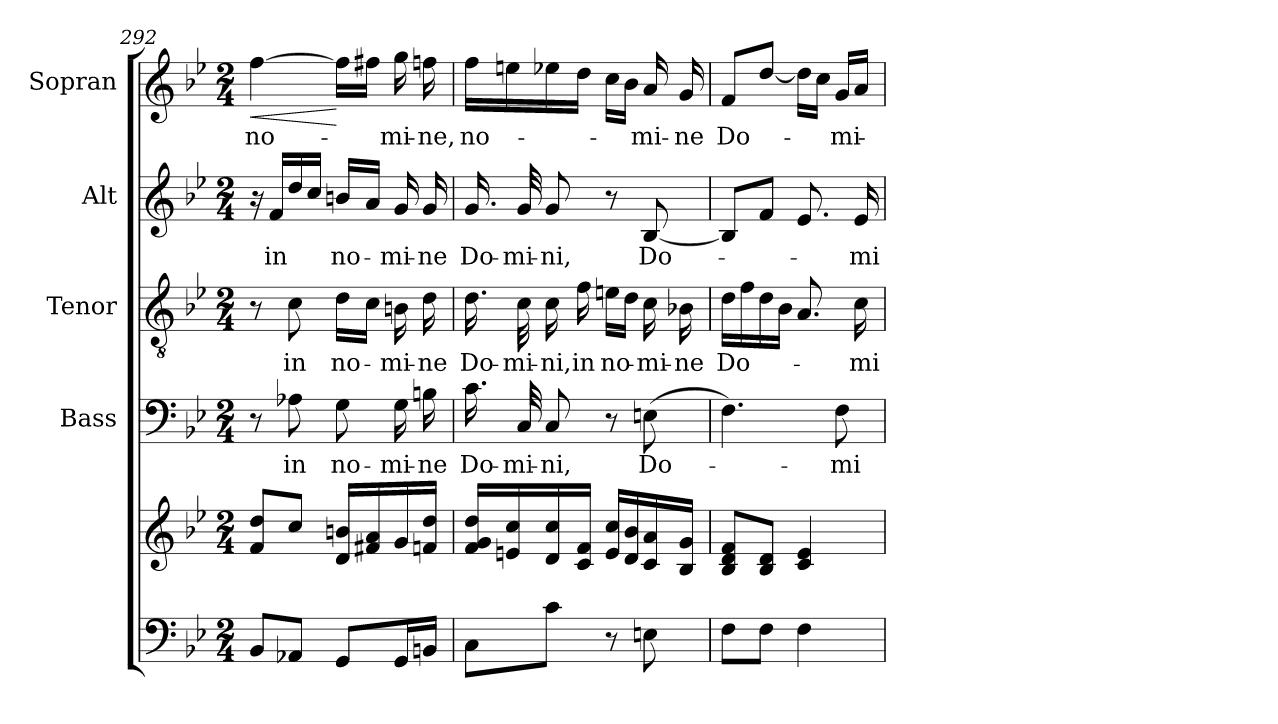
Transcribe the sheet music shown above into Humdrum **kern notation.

**kern	**kern	**kern	**text	**kern	**text	**kern	**text	**kern	**text	**dynam
*part5	*part5	*part4	*part4	*part3	*part3	*part2	*part2	*part1	*part1	*part1
*staff6	*staff5	*staff4	*staff4	*staff3	*staff3	*staff2	*staff2	*staff1	*staff1	*staff1
*	*	*I"Bass	*	*I"Tenor	*	*I"Alt	*	*I"Sopran	*	*
*	*	*I'B.	*	*I'T.	*	*I'A.	*	*I'S.	*	*
*clefF4	*clefG2	*clefF4	*	*clefGv2	*	*clefG2	*	*clefG2	*	*
*k[b-e-]	*k[b-e-]	*k[b-e-]	*	*k[b-e-]	*	*k[b-e-]	*	*k[b-e-]	*	*
*B-:	*B-:	*B-:	*	*B-:	*	*B-:	*	*B-:	*	*
*M2/4	*M2/4	*M2/4	*	*M2/4	*	*M2/4	*	*M2/4	*	*
=292	=292	=292	=292	=292	=292	=292	=292	=292	=292	=292
!	!	!	!	!	!	!	!	!	!LO:LY:b	!LO:HP:b
8BB-/L	8f/ 8dd/L	8r	.	8r	.	16r	.	[4ff\	no-	<
!	!	!	!	!	!	!	!LO:LY:b	!	!	!
.	.	.	.	.	.	16f/LL	in	.	.	.
!	!	!	!LO:LY:b	!	!LO:LY:b	!	!	!	!	!
8AA-X/J	8cc/J	8A-X\	in	8c\	in	16dd/	.	.	.	.
.	.	.	.	.	.	16cc/JJ	.	.	.	.
!	!	!	!LO:LY:b	!	!LO:LY:b	!	!LO:LY:b	!	!	!
8GG/L	16d/ 16bn/LL	8G\	no-	16d\LL	no-	16bn/LL	no-	16ff\LL]	.	[
.	16f#X/ 16a/	.	.	16c\JJ	.	16a/JJ	.	16ff#X\JJ	.	.
!	!	!	!LO:LY:b	!	!LO:LY:b	!	!LO:LY:b	!	!LO:LY:b	!
16GG/L	16g/	16G\	-mi-	16Bn\	-mi-	16g/	-mi-	16gg\	-mi-	.
!	!	!	!LO:LY:b	!	!LO:LY:b	!	!LO:LY:b	!	!LO:LY:b	!
16BBn/JJ	16fn/ 16dd/JJ	16Bn\	-ne	16d\	-ne	16g/	-ne	16ffn\	-ne,	.
!!LO:LB:g=z
=293	=293	=293	=293	=293	=293	=293	=293	=293	=293	=293
!	!	!	!LO:LY:b	!	!LO:LY:b	!	!LO:LY:b	!	!LO:LY:b	!
8C\L	16f/ 16g/ 16dd/LL	16.c\	Do-	16.d\	Do-	16.g/	Do-	16ff\LL	no-	.
.	16en/ 16cc/	.	.	.	.	.	.	16een\	.	.
!	!	!	!LO:LY:b	!	!LO:LY:b	!	!LO:LY:b	!	!	!
.	.	32C/	-mi-	32c\	-mi-	32g/	-mi-	.	.	.
!	!	!	!LO:LY:b	!	!LO:LY:b	!	!LO:LY:b	!	!	!
8c\J	16d/ 16cc/	8C/	-ni,	16c\	-ni,	8g/	-ni,	16ee-X\	.	.
!	!	!	!	!	!LO:LY:b	!	!	!	!	!
.	16c/ 16f/JJ	.	.	16f\	in	.	.	16dd\JJ	.	.
!	!	!	!	!	!LO:LY:b	!	!	!	!	!
8r	16e/ 16cc/LL	8r	.	16en\LL	no-	8r	.	16cc\LL	.	.
.	16d/ 16b-/	.	.	16d\JJ	.	.	.	16b-\JJ	.	.
!	!	!	!LO:LY:b	!	!LO:LY:b	!	!LO:LY:b	!	!LO:LY:b	!
8En\	16c/ 16a/	(>8En\	Do-	16c\	-mi-	[8B-/	Do-	16a/	-mi-	.
!	!	!	!	!	!LO:LY:b	!	!	!	!LO:LY:b	!
.	16B-/ 16g/JJ	.	.	16B-X\	-ne	.	.	16g/	-ne	.
=294	=294	=294	=294	=294	=294	=294	=294	=294	=294	=294
!	!	!	!	!	!LO:LY:b	!	!	!	!LO:LY:b	!
8F\L	8B-/ 8d/ 8f/L	4.F\)	.	16d\LL	Do-	8B-/L]	.	8f/L	Do-	.
.	.	.	.	16f\	.	.	.	.	.	.
8F\J	8B-/ 8d/J	.	.	16d\	.	8f/J	.	[8dd/J	.	.
.	.	.	.	16B-\JJ	.	.	.	.	.	.
4F\	4c/ 4e-/	.	.	8.A/	.	8.e-/	.	16dd\LL]	.	.
.	.	.	.	.	.	.	.	16cc\JJ	.	.
!	!	!	!LO:LY:b	!	!	!	!	!	!LO:LY:b	!
.	.	8F\	-mi-	.	.	.	.	16g/LL	-mi-	.
!	!	!	!	!	!LO:LY:b	!	!LO:LY:b	!	!	!
.	.	.	.	16c\	-mi-	16e-/	-mi-	16a/JJ	.	.
=	=	=	=	=	=	=	=	=	=	=
*-	*-	*-	*-	*-	*-	*-	*-	*-	*-	*-
